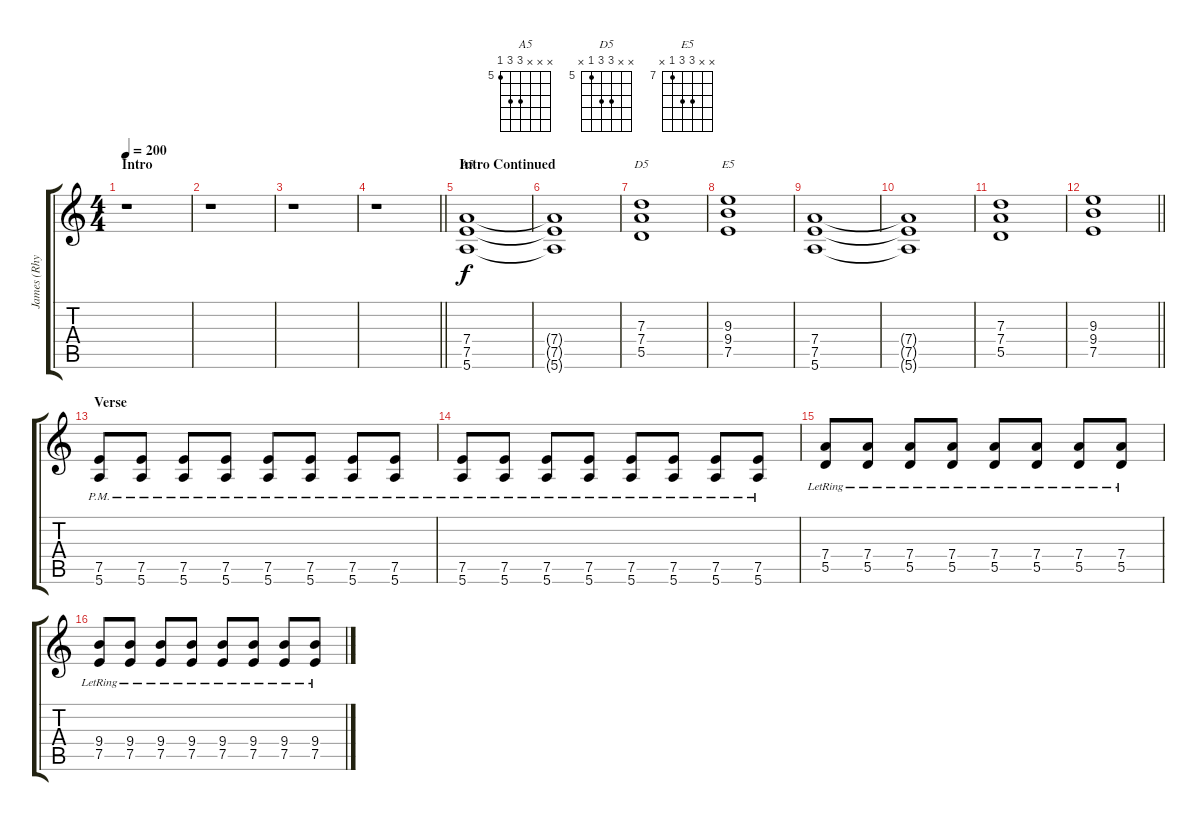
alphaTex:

\track ("James (Rhythm Guitar)" "James (Rhy") {instrument distortionguitar}
\staff {score tabs}
\tuning (E4 B3 G3 D3 A2 E2) {hide}
\chord ("A5" x x x 7 7 5) {firstfret 5}
\chord ("D5" x x 7 7 5 x) {firstfret 5}
\chord ("E5" x x 9 9 7 x) {firstfret 7}
\ts (4 4)
\section ("" "Intro")
\tempo 200
\clef g2
\ks c
r.1{dy f instrument distortionguitar} |
r.1 |
r.1 |
\barLineRight lightlight
r.1 |
\section ("" "Intro Continued")
(7.4 7.5 5.6).1{ch "A5"} |
(7.4{t} 7.5{t} 5.6{t}).1 |
(7.3 7.4 5.5).1{ch "D5"} |
(9.3 9.4 7.5).1{ch "E5"} |
(7.4 7.5 5.6).1 |
(7.4{t} 7.5{t} 5.6{t}).1 |
(7.3 7.4 5.5).1 |
\barLineRight lightlight
(9.3 9.4 7.5).1 |
\section ("" "Verse")
(7.5{pm} 5.6{pm}).8 (7.5{pm} 5.6{pm}).8 (7.5{pm} 5.6{pm}).8 (7.5{pm} 5.6{pm}).8 (7.5{pm} 5.6{pm}).8 (7.5{pm} 5.6{pm}).8 (7.5{pm} 5.6{pm}).8 (7.5{pm} 5.6{pm}).8 |
(7.5{pm} 5.6{pm}).8 (7.5{pm} 5.6{pm}).8 (7.5{pm} 5.6{pm}).8 (7.5{pm} 5.6{pm}).8 (7.5{pm} 5.6{pm}).8 (7.5{pm} 5.6{pm}).8 (7.5{pm} 5.6{pm}).8 (7.5{pm} 5.6{pm}).8 |
(7.4{lr} 5.5{lr}).8 (7.4{lr} 5.5{lr}).8 (7.4{lr} 5.5{lr}).8 (7.4{lr} 5.5{lr}).8 (7.4{lr} 5.5{lr}).8 (7.4{lr} 5.5{lr}).8 (7.4{lr} 5.5{lr}).8 (7.4{lr} 5.5{lr}).8 |
(9.4{lr} 7.5{lr}).8 (9.4{lr} 7.5{lr}).8 (9.4{lr} 7.5{lr}).8 (9.4{lr} 7.5{lr}).8 (9.4{lr} 7.5{lr}).8 (9.4{lr} 7.5{lr}).8 (9.4{lr} 7.5{lr}).8 (9.4{lr} 7.5{lr}).8
